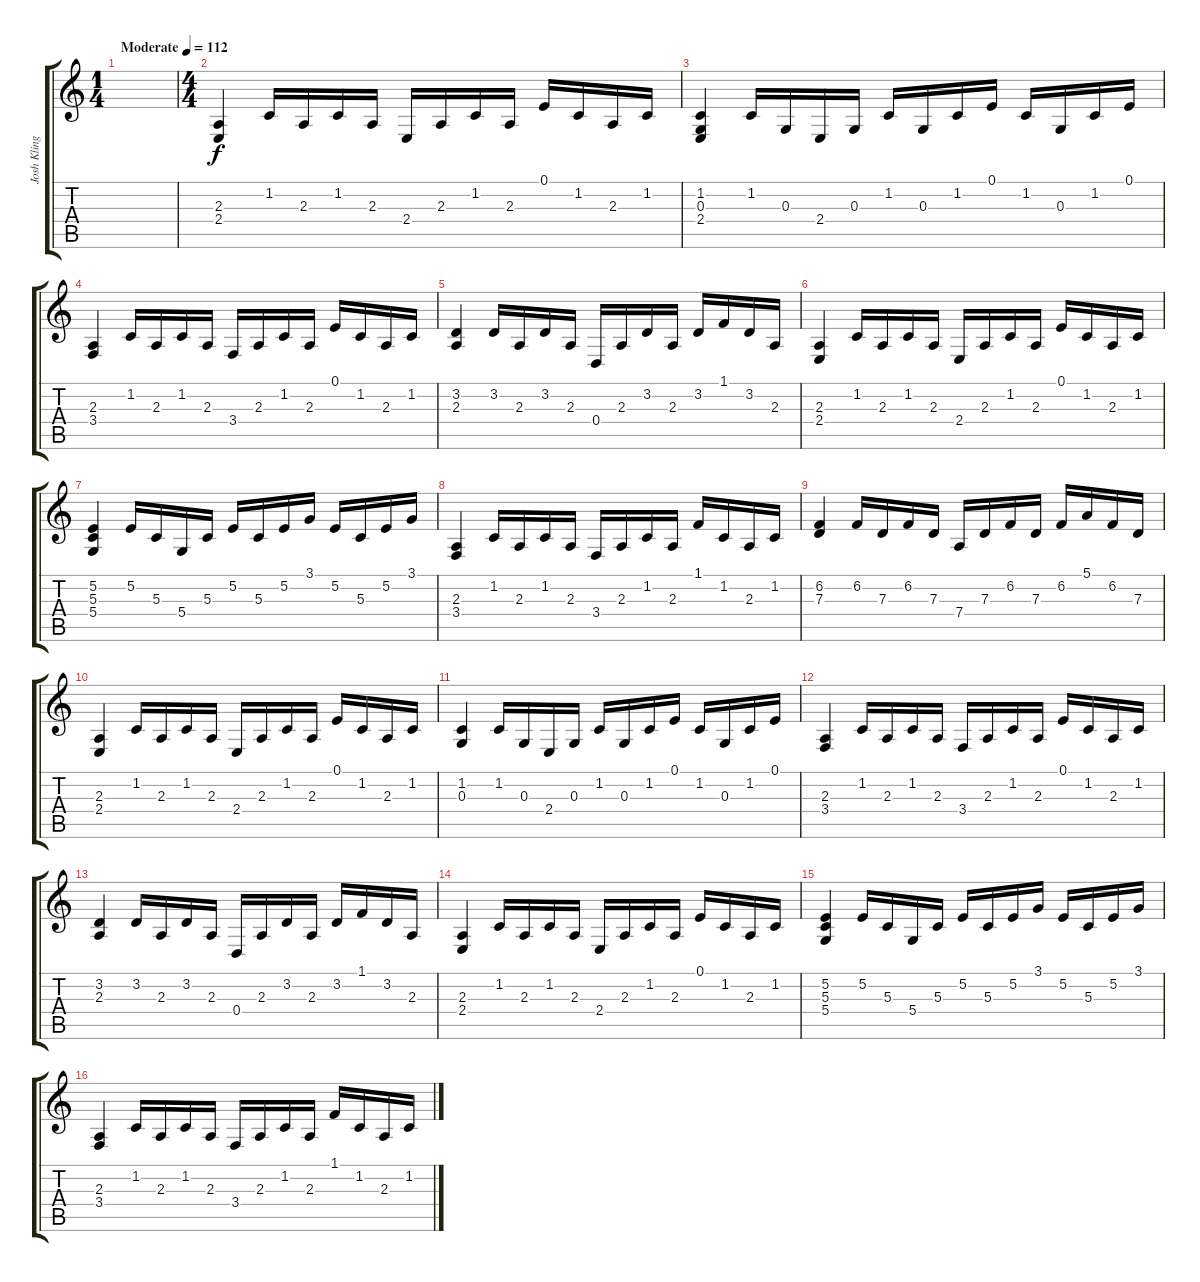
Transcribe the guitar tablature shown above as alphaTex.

\track ("Josh Klinghoffer " "Josh Kling") {instrument acousticgrandpiano}
\staff {score tabs}
\tuning (E4 B3 G3 D3 A2 E2) {hide}
\ts (1 4)
\tempo (112 "Moderate")
\clef g2
\ks c
|
\ts (4 4)
(2.3 2.4).4 1.2.16 2.3.16 1.2.16 2.3.16 2.4.16 2.3.16 1.2.16 2.3.16 0.1.16 1.2.16 2.3.16 1.2.16 |
(1.2 0.3 2.4).4 1.2.16 0.3.16 2.4.16 0.3.16 1.2.16 0.3.16 1.2.16 0.1.16 1.2.16 0.3.16 1.2.16 0.1.16 |
(2.3 3.4).4 1.2.16 2.3.16 1.2.16 2.3.16 3.4.16 2.3.16 1.2.16 2.3.16 0.1.16 1.2.16 2.3.16 1.2.16 |
(3.2 2.3).4 3.2.16 2.3.16 3.2.16 2.3.16 0.4.16 2.3.16 3.2.16 2.3.16 3.2.16 1.1.16 3.2.16 2.3.16 |
(2.3 2.4).4 1.2.16 2.3.16 1.2.16 2.3.16 2.4.16 2.3.16 1.2.16 2.3.16 0.1.16 1.2.16 2.3.16 1.2.16 |
(5.2 5.3 5.4).4 5.2.16 5.3.16 5.4.16 5.3.16 5.2.16 5.3.16 5.2.16 3.1.16 5.2.16 5.3.16 5.2.16 3.1.16 |
(2.3 3.4).4 1.2.16 2.3.16 1.2.16 2.3.16 3.4.16 2.3.16 1.2.16 2.3.16 1.1.16 1.2.16 2.3.16 1.2.16 |
(6.2 7.3).4 6.2.16 7.3.16 6.2.16 7.3.16 7.4.16 7.3.16 6.2.16 7.3.16 6.2.16 5.1.16 6.2.16 7.3.16 |
(2.3 2.4).4 1.2.16 2.3.16 1.2.16 2.3.16 2.4.16 2.3.16 1.2.16 2.3.16 0.1.16 1.2.16 2.3.16 1.2.16 |
(1.2 0.3).4 1.2.16 0.3.16 2.4.16 0.3.16 1.2.16 0.3.16 1.2.16 0.1.16 1.2.16 0.3.16 1.2.16 0.1.16 |
(2.3 3.4).4 1.2.16 2.3.16 1.2.16 2.3.16 3.4.16 2.3.16 1.2.16 2.3.16 0.1.16 1.2.16 2.3.16 1.2.16 |
(3.2 2.3).4 3.2.16 2.3.16 3.2.16 2.3.16 0.4.16 2.3.16 3.2.16 2.3.16 3.2.16 1.1.16 3.2.16 2.3.16 |
(2.3 2.4).4 1.2.16 2.3.16 1.2.16 2.3.16 2.4.16 2.3.16 1.2.16 2.3.16 0.1.16 1.2.16 2.3.16 1.2.16 |
(5.2 5.3 5.4).4 5.2.16 5.3.16 5.4.16 5.3.16 5.2.16 5.3.16 5.2.16 3.1.16 5.2.16 5.3.16 5.2.16 3.1.16 |
(2.3 3.4).4 1.2.16 2.3.16 1.2.16 2.3.16 3.4.16 2.3.16 1.2.16 2.3.16 1.1.16 1.2.16 2.3.16 1.2.16
